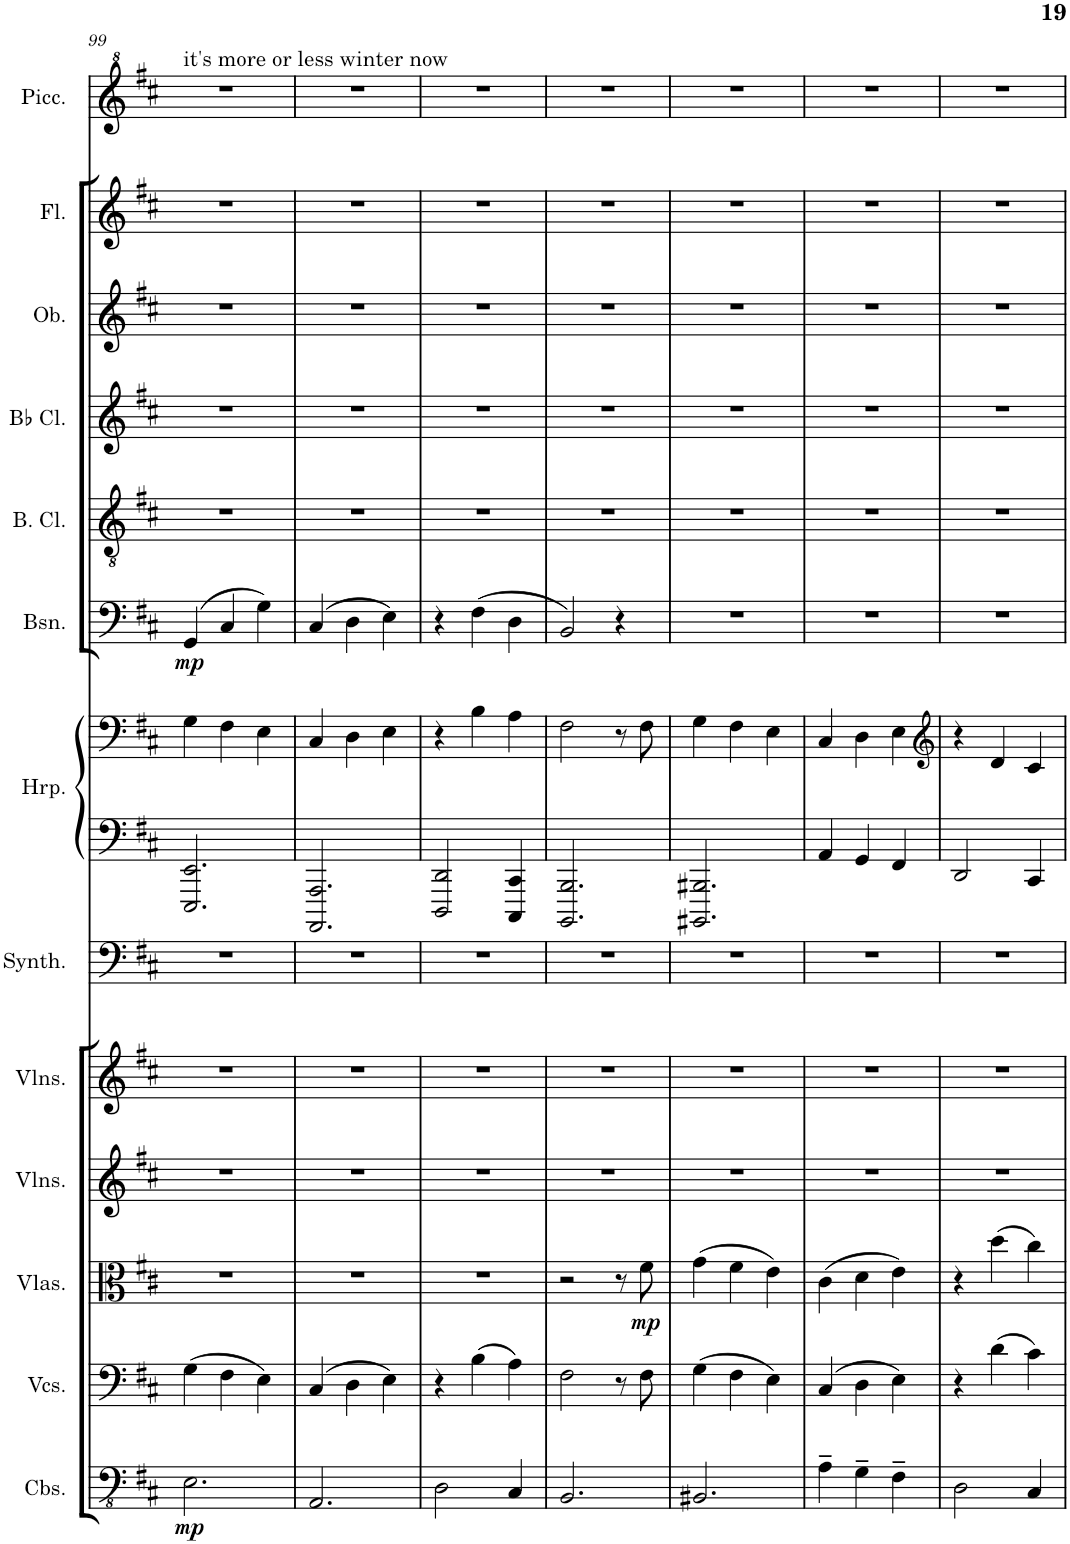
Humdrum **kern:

**kern	**dynam	**kern	**kern	**dynam	**kern	**kern	**kern	**kern	**kern	**kern	**dynam	**kern	**kern	**kern	**kern	**kern
*part13	*part13	*part12	*part11	*part11	*part10	*part9	*part8	*part7	*part7	*part6	*part6	*part5	*part4	*part3	*part2	*part1
*staff14	*staff14	*staff13	*staff12	*staff12	*staff11	*staff10	*staff9	*staff8	*staff7	*staff6	*staff6	*staff5	*staff4	*staff3	*staff2	*staff1
*I"Contrabasses	*	*I"Violoncellos	*I"Violas	*	*I"Violins	*I"Violins	*I"Warm Synthesizer	*I"Harp	*	*I"Bassoon	*	*I"Bass Clarinet	*I"Bb Clarinet	*I"Oboe	*I"Flute	*I"Piccolo
*I'Cbs.	*	*I'Vcs.	*I'Vlas.	*	*I'Vlns.	*I'Vlns.	*I'Synth.	*I'Hrp.	*	*I'Bsn.	*	*I'B. Cl.	*I'Bb Cl.	*I'Ob.	*I'Fl.	*I'Picc.
!!LO:PB:g=z
*clefFv4	*	*clefF4	*clefC3	*	*clefG2	*clefG2	*clefF4	*clefF4	*clefF4	*clefF4	*	*clefGv2	*clefG2	*clefG2	*clefG2	*clefG^2
*	*	*	*	*	*	*	*	*	*	*	*	*ITrd8c14	*ITrd1c2	*	*	*ITrd-7c-12
*k[f#c#]	*	*k[f#c#]	*k[f#c#]	*	*k[f#c#]	*k[f#c#]	*k[f#c#]	*k[f#c#]	*k[f#c#]	*k[f#c#]	*	*k[f#c#]	*k[f#c#]	*k[f#c#]	*k[f#c#]	*k[f#c#]
*M3/4	*	*M3/4	*M3/4	*	*M3/4	*M3/4	*M3/4	*M3/4	*M3/4	*M3/4	*	*M3/4	*M3/4	*M3/4	*M3/4	*M3/4
=99	=99	=99	=99	=99	=99	=99	=99	=99	=99	=99	=99	=99	=99	=99	=99	=99
!	!	!	!	!	!	!	!	!	!	!	!	!	!	!	!	!LO:TX:a:t=it's more or less winter now
!	!LO:DY:b	!	!	!	!	!	!	!	!	!	!LO:DY:b	!	!	!	!	!
2.EE\	mp	(4G\	2.r	.	2.r	2.r	2.r	2.EEE/ 2.EE/	4G\	(4GG/	mp	2.r	2.r	2.r	2.r	2.r
.	.	4F#\	.	.	.	.	.	.	4F#\	4C#/	.	.	.	.	.	.
.	.	4E\)	.	.	.	.	.	.	4E\	4G\)	.	.	.	.	.	.
=100	=100	=100	=100	=100	=100	=100	=100	=100	=100	=100	=100	=100	=100	=100	=100	=100
2.AAA/	.	(4C#/	2.r	.	2.r	2.r	2.r	2.AAAA/ 2.AAA/	4C#/	(4C#/	.	2.r	2.r	2.r	2.r	2.r
.	.	4D\	.	.	.	.	.	.	4D\	4D\	.	.	.	.	.	.
.	.	4E\)	.	.	.	.	.	.	4E\	4E\)	.	.	.	.	.	.
=101	=101	=101	=101	=101	=101	=101	=101	=101	=101	=101	=101	=101	=101	=101	=101	=101
2DD\	.	4r	2.r	.	2.r	2.r	2.r	2DDD/ 2DD/	4r	4r	.	2.r	2.r	2.r	2.r	2.r
.	.	(4B\	.	.	.	.	.	.	4B\	(4F#\	.	.	.	.	.	.
4CC#/	.	4A\)	.	.	.	.	.	4CCC#/ 4CC#/	4A\	4D\	.	.	.	.	.	.
=102	=102	=102	=102	=102	=102	=102	=102	=102	=102	=102	=102	=102	=102	=102	=102	=102
2.BBB/	.	2F#\	2r	.	2.r	2.r	2.r	2.BBBB/ 2.BBB/	2F#\	2BB/)	.	2.r	2.r	2.r	2.r	2.r
.	.	8r	8r	.	.	.	.	.	8r	4r	.	.	.	.	.	.
!	!	!	!	!LO:DY:b	!	!	!	!	!	!	!	!	!	!	!	!
.	.	8F#\	8f#\	mp	.	.	.	.	8F#\	.	.	.	.	.	.	.
=103	=103	=103	=103	=103	=103	=103	=103	=103	=103	=103	=103	=103	=103	=103	=103	=103
2.BBB#X/	.	(4G\	(4g\	.	2.r	2.r	2.r	2.BBBB#X/ 2.BBB#X/	4G\	2.r	.	2.r	2.r	2.r	2.r	2.r
.	.	4F#\	4f#\	.	.	.	.	.	4F#\	.	.	.	.	.	.	.
.	.	4E\)	4e\)	.	.	.	.	.	4E\	.	.	.	.	.	.	.
=104	=104	=104	=104	=104	=104	=104	=104	=104	=104	=104	=104	=104	=104	=104	=104	=104
4AA~\	.	(4C#/	(4c#\	.	2.r	2.r	2.r	4AA/	4C#/	2.r	.	2.r	2.r	2.r	2.r	2.r
4GG~\	.	4D\	4d\	.	.	.	.	4GG/	4D\	.	.	.	.	.	.	.
4FF#~\	.	4E\)	4e\)	.	.	.	.	4FF#/	4E\	.	.	.	.	.	.	.
=105	=105	=105	=105	=105	=105	=105	=105	=105	=105	=105	=105	=105	=105	=105	=105	=105
*	*	*	*	*	*	*	*	*	*clefG2	*	*	*	*	*	*	*
2DD\	.	4r	4r	.	2.r	2.r	2.r	2DD/	4r	2.r	.	2.r	2.r	2.r	2.r	2.r
.	.	(4d\	(4dd\	.	.	.	.	.	4d/	.	.	.	.	.	.	.
4CC#/	.	4c#\)	4cc#\)	.	.	.	.	4CC#/	4c#/	.	.	.	.	.	.	.
=	=	=	=	=	=	=	=	=	=	=	=	=	=	=	=	=
*-	*-	*-	*-	*-	*-	*-	*-	*-	*-	*-	*-	*-	*-	*-	*-	*-
